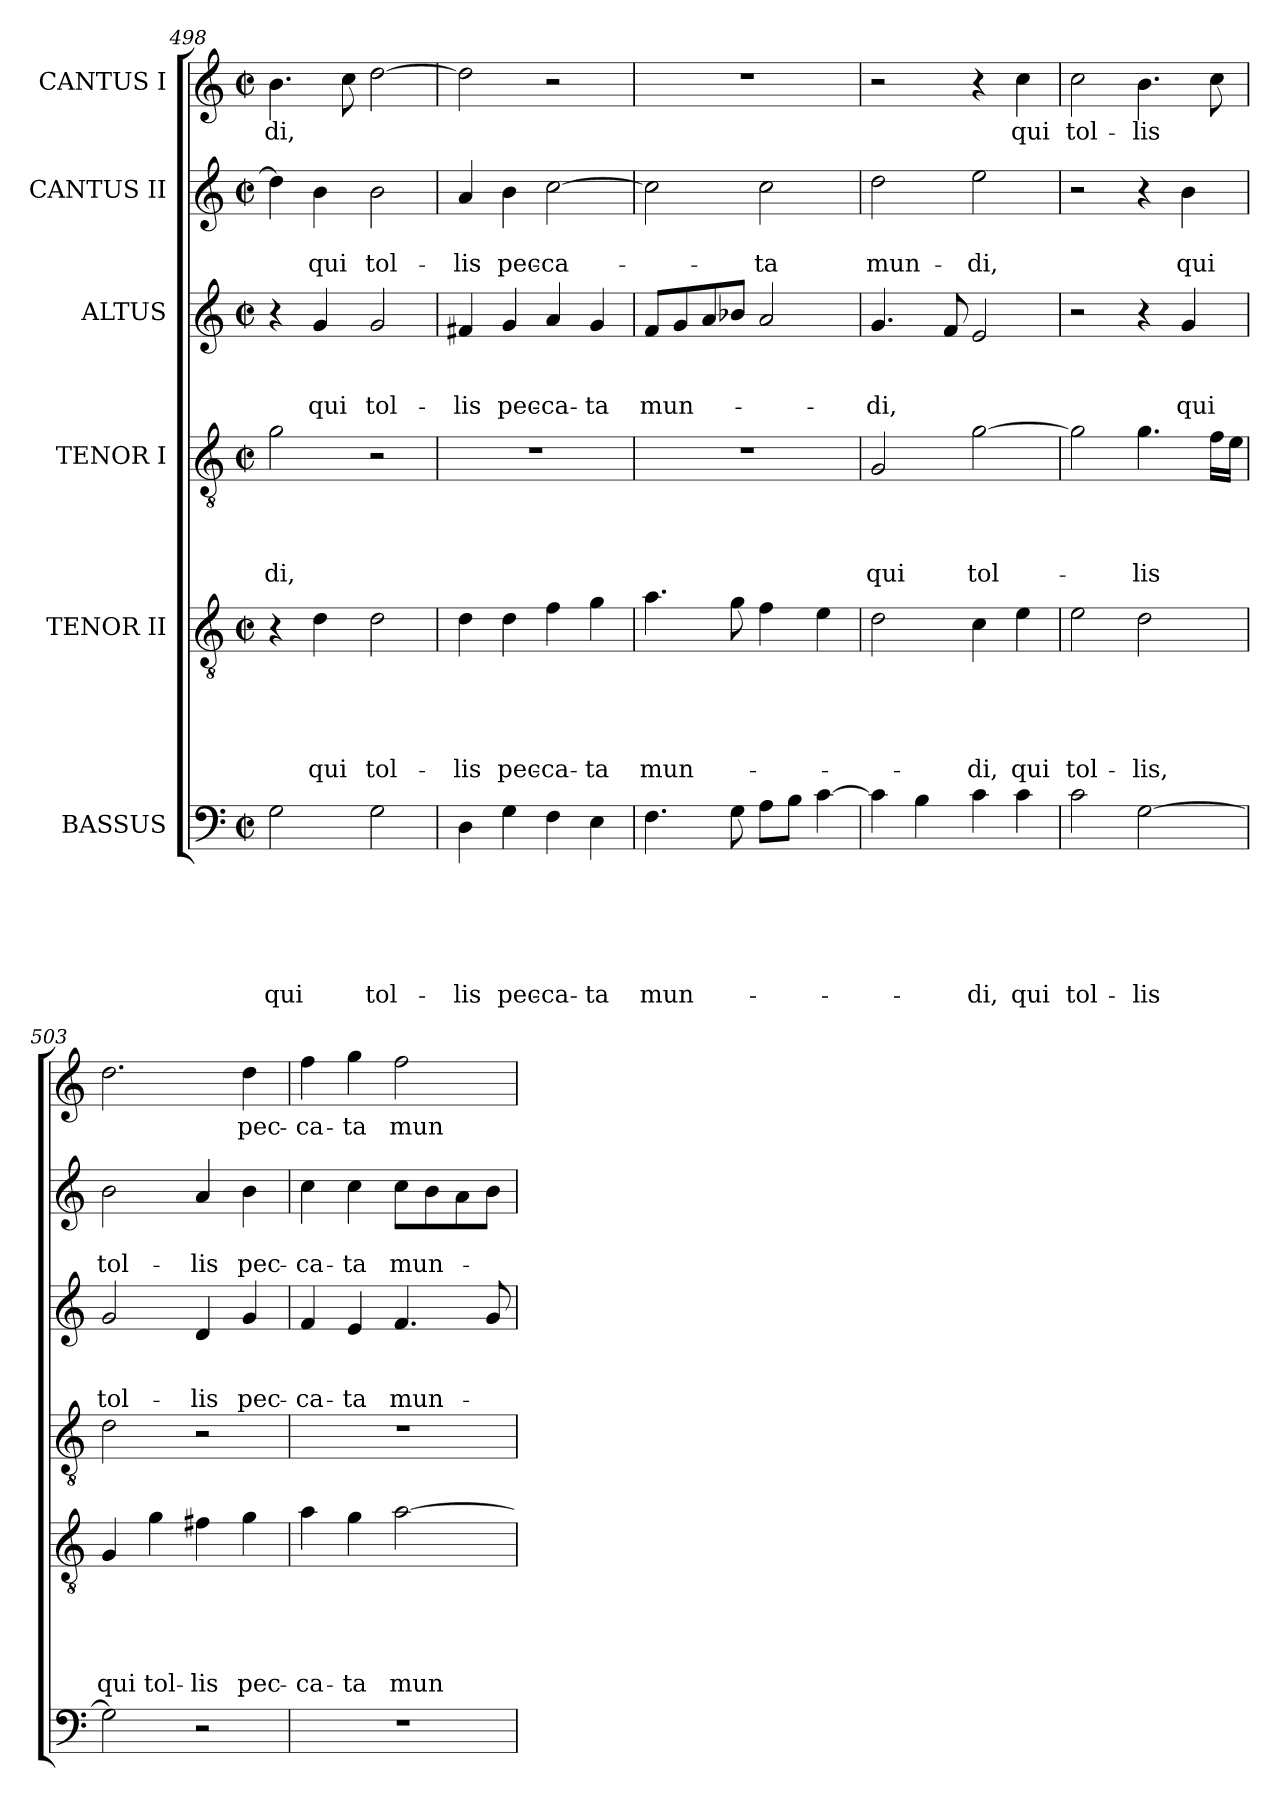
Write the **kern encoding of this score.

**kern	**text	**text	**text	**text	**text	**text	**kern	**text	**text	**text	**text	**text	**kern	**text	**text	**text	**text	**kern	**text	**text	**text	**kern	**text	**text	**kern	**text
*part6	*part6	*part6	*part6	*part6	*part6	*part6	*part5	*part5	*part5	*part5	*part5	*part5	*part4	*part4	*part4	*part4	*part4	*part3	*part3	*part3	*part3	*part2	*part2	*part2	*part1	*part1
*staff6	*staff6	*staff6	*staff6	*staff6	*staff6	*staff6	*staff5	*staff5	*staff5	*staff5	*staff5	*staff5	*staff4	*staff4	*staff4	*staff4	*staff4	*staff3	*staff3	*staff3	*staff3	*staff2	*staff2	*staff2	*staff1	*staff1
*I"BASSUS	*	*	*	*	*	*	*I"TENOR II	*	*	*	*	*	*I"TENOR I	*	*	*	*	*I"ALTUS	*	*	*	*I"CANTUS II	*	*	*I"CANTUS I	*
*clefF4	*	*	*	*	*	*	*clefGv2	*	*	*	*	*	*clefGv2	*	*	*	*	*clefG2	*	*	*	*clefG2	*	*	*clefG2	*
*k[]	*	*	*	*	*	*	*k[]	*	*	*	*	*	*k[]	*	*	*	*	*k[]	*	*	*	*k[]	*	*	*k[]	*
*C:	*	*	*	*	*	*	*C:	*	*	*	*	*	*C:	*	*	*	*	*C:	*	*	*	*C:	*	*	*C:	*
*M2/2	*	*	*	*	*	*	*M2/2	*	*	*	*	*	*M2/2	*	*	*	*	*M2/2	*	*	*	*M2/2	*	*	*M2/2	*
*met(c|)	*	*	*	*	*	*	*met(c|)	*	*	*	*	*	*met(c|)	*	*	*	*	*met(c|)	*	*	*	*met(c|)	*	*	*met(c|)	*
=498	=498	=498	=498	=498	=498	=498	=498	=498	=498	=498	=498	=498	=498	=498	=498	=498	=498	=498	=498	=498	=498	=498	=498	=498	=498	=498
2G\	.	.	.	.	.	qui	4r	.	.	.	.	.	2g\	.	.	.	-di,	4r	.	.	.	4dd\]	.	.	4.b\	-di,
.	.	.	.	.	.	.	4d\	.	.	.	.	qui	.	.	.	.	.	4g/	.	.	qui	4b\	.	qui	.	.
.	.	.	.	.	.	.	.	.	.	.	.	.	.	.	.	.	.	.	.	.	.	.	.	.	8cc\	.
2G\	.	.	.	.	.	tol-	2d\	.	.	.	.	tol-	2r	.	.	.	.	2g/	.	.	tol-	2b\	.	tol-	[2dd\	.
=499	=499	=499	=499	=499	=499	=499	=499	=499	=499	=499	=499	=499	=499	=499	=499	=499	=499	=499	=499	=499	=499	=499	=499	=499	=499	=499
4D\	.	.	.	.	.	-lis	4d\	.	.	.	.	-lis	1r	.	.	.	.	4f#X/	.	.	-lis	4a/	.	-lis	2dd\]	.
4G\	.	.	.	.	.	pec-	4d\	.	.	.	.	pec-	.	.	.	.	.	4g/	.	.	pec-	4b\	.	pec-	.	.
4F\	.	.	.	.	.	-ca-	4f\	.	.	.	.	-ca-	.	.	.	.	.	4a/	.	.	-ca-	[2cc\	.	-ca-	2r	.
4E\	.	.	.	.	.	-ta	4g\	.	.	.	.	-ta	.	.	.	.	.	4g/	.	.	-ta	.	.	.	.	.
=500	=500	=500	=500	=500	=500	=500	=500	=500	=500	=500	=500	=500	=500	=500	=500	=500	=500	=500	=500	=500	=500	=500	=500	=500	=500	=500
4.F\	.	.	.	.	.	mun-	4.a\	.	.	.	.	mun-	1r	.	.	.	.	8f/L	.	.	mun-	2cc\]	.	.	1r	.
.	.	.	.	.	.	.	.	.	.	.	.	.	.	.	.	.	.	8g/	.	.	.	.	.	.	.	.
.	.	.	.	.	.	.	.	.	.	.	.	.	.	.	.	.	.	8a/	.	.	.	.	.	.	.	.
8G\	.	.	.	.	.	.	8g\	.	.	.	.	.	.	.	.	.	.	8b-/J	.	.	.	.	.	.	.	.
8A\L	.	.	.	.	.	.	4f\	.	.	.	.	.	.	.	.	.	.	2a/	.	.	.	2cc\	.	-ta	.	.
8B\J	.	.	.	.	.	.	.	.	.	.	.	.	.	.	.	.	.	.	.	.	.	.	.	.	.	.
[4c\	.	.	.	.	.	.	4e\	.	.	.	.	.	.	.	.	.	.	.	.	.	.	.	.	.	.	.
!!LO:LB:g=z
=501	=501	=501	=501	=501	=501	=501	=501	=501	=501	=501	=501	=501	=501	=501	=501	=501	=501	=501	=501	=501	=501	=501	=501	=501	=501	=501
4c\]	.	.	.	.	.	.	2d\	.	.	.	.	.	2G/	.	.	.	qui	4.g/	.	.	-di,	2dd\	.	mun-	2r	.
4B\	.	.	.	.	.	.	.	.	.	.	.	.	.	.	.	.	.	.	.	.	.	.	.	.	.	.
.	.	.	.	.	.	.	.	.	.	.	.	.	.	.	.	.	.	8f/	.	.	.	.	.	.	.	.
4c\	.	.	.	.	.	-di,	4c\	.	.	.	.	-di,	[2g\	.	.	.	tol-	2e/	.	.	.	2ee\	.	-di,	4r	.
4c\	.	.	.	.	.	qui	4e\	.	.	.	.	qui	.	.	.	.	.	.	.	.	.	.	.	.	4cc\	qui
=502	=502	=502	=502	=502	=502	=502	=502	=502	=502	=502	=502	=502	=502	=502	=502	=502	=502	=502	=502	=502	=502	=502	=502	=502	=502	=502
2c\	.	.	.	.	.	tol-	2e\	.	.	.	.	tol-	2g\]	.	.	.	.	2r	.	.	.	2r	.	.	2cc\	tol-
[2G\	.	.	.	.	.	-lis	2d\	.	.	.	.	-lis,	4.g\	.	.	.	-lis	4r	.	.	.	4r	.	.	4.b\	-lis
.	.	.	.	.	.	.	.	.	.	.	.	.	.	.	.	.	.	4g/	.	.	qui	4b\	.	qui	.	.
.	.	.	.	.	.	.	.	.	.	.	.	.	16f\LL	.	.	.	.	.	.	.	.	.	.	.	8cc\	.
.	.	.	.	.	.	.	.	.	.	.	.	.	16e\JJ	.	.	.	.	.	.	.	.	.	.	.	.	.
=503	=503	=503	=503	=503	=503	=503	=503	=503	=503	=503	=503	=503	=503	=503	=503	=503	=503	=503	=503	=503	=503	=503	=503	=503	=503	=503
2G\]	.	.	.	.	.	.	4G/	.	.	.	.	qui	2d\	.	.	.	.	2g/	.	.	tol-	2b\	.	tol-	2.dd\	.
.	.	.	.	.	.	.	4g\	.	.	.	.	tol-	.	.	.	.	.	.	.	.	.	.	.	.	.	.
2r	.	.	.	.	.	.	4f#X\	.	.	.	.	-lis	2r	.	.	.	.	4d/	.	.	-lis	4a/	.	-lis	.	.
.	.	.	.	.	.	.	4g\	.	.	.	.	pec-	.	.	.	.	.	4g/	.	.	pec-	4b\	.	pec-	4dd\	pec-
=504	=504	=504	=504	=504	=504	=504	=504	=504	=504	=504	=504	=504	=504	=504	=504	=504	=504	=504	=504	=504	=504	=504	=504	=504	=504	=504
1r	.	.	.	.	.	.	4a\	.	.	.	.	-ca-	1r	.	.	.	.	4f/	.	.	-ca-	4cc\	.	-ca-	4ff\	-ca-
.	.	.	.	.	.	.	4g\	.	.	.	.	-ta	.	.	.	.	.	4e/	.	.	-ta	4cc\	.	-ta	4gg\	-ta
.	.	.	.	.	.	.	[2a\	.	.	.	.	mun-	.	.	.	.	.	4.f/	.	.	mun-	8cc\L	.	mun-	2ff\	mun-
.	.	.	.	.	.	.	.	.	.	.	.	.	.	.	.	.	.	.	.	.	.	8b\	.	.	.	.
.	.	.	.	.	.	.	.	.	.	.	.	.	.	.	.	.	.	.	.	.	.	8a\	.	.	.	.
.	.	.	.	.	.	.	.	.	.	.	.	.	.	.	.	.	.	8g/	.	.	.	8b\J	.	.	.	.
=	=	=	=	=	=	=	=	=	=	=	=	=	=	=	=	=	=	=	=	=	=	=	=	=	=	=
*-	*-	*-	*-	*-	*-	*-	*-	*-	*-	*-	*-	*-	*-	*-	*-	*-	*-	*-	*-	*-	*-	*-	*-	*-	*-	*-
